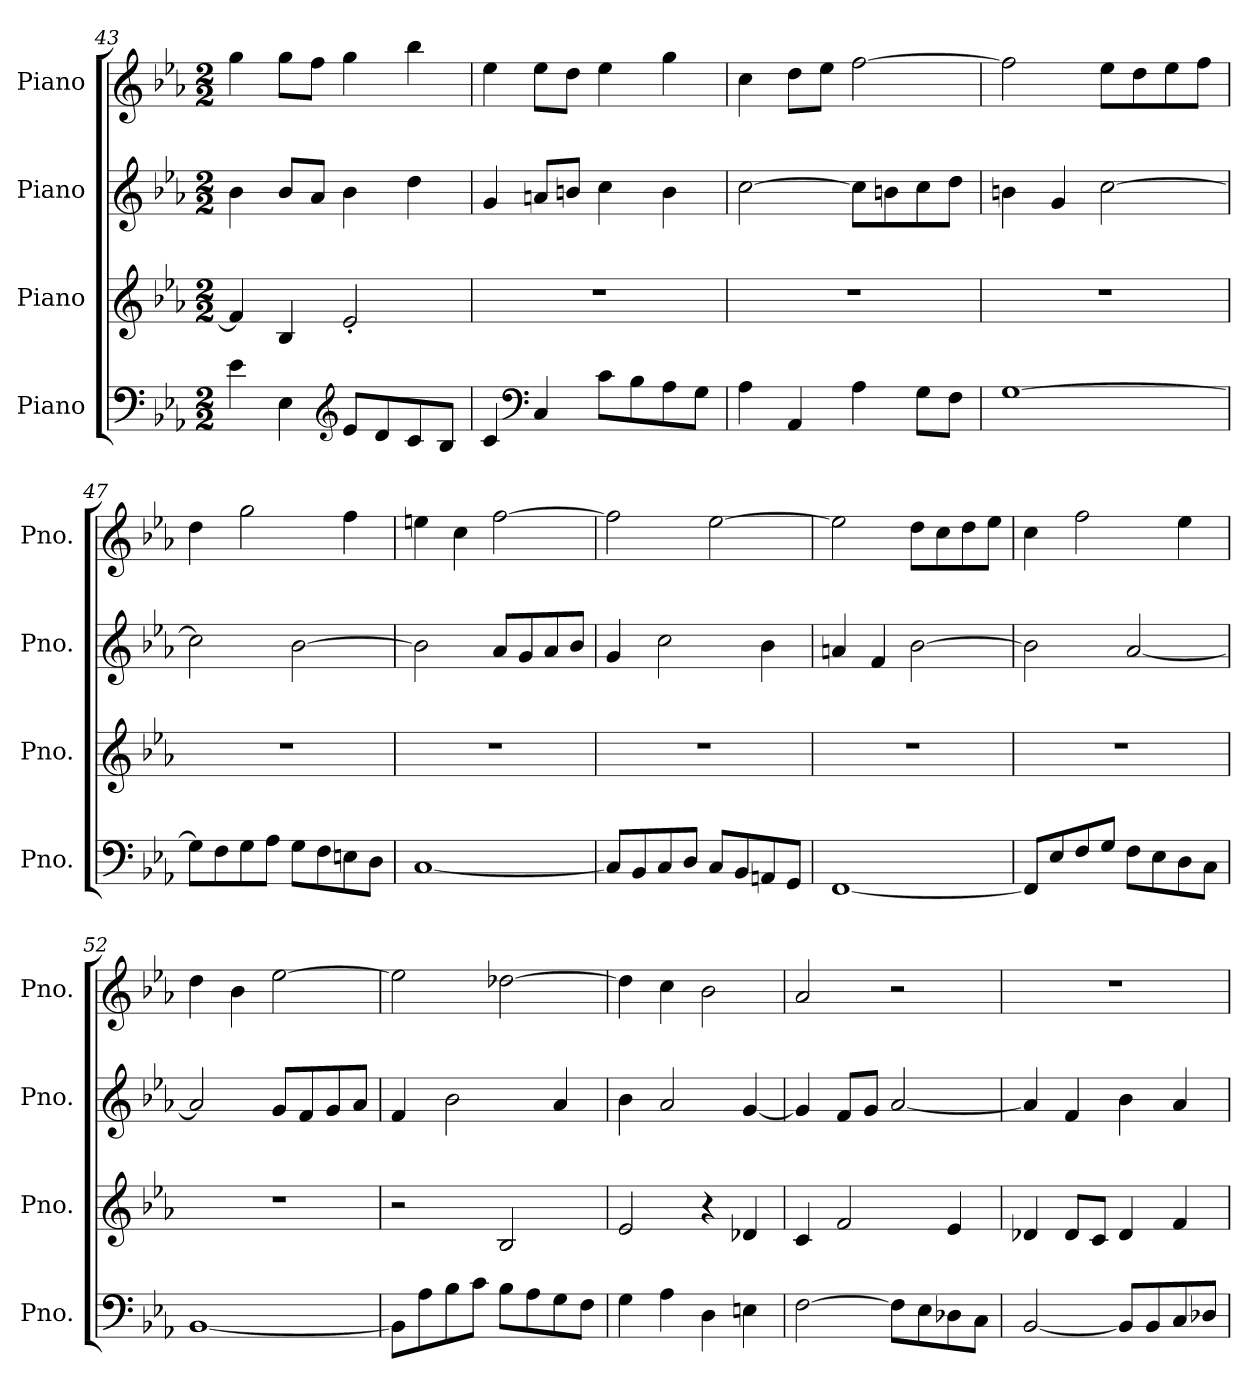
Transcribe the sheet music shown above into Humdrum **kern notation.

**kern	**kern	**kern	**kern
*part4	*part3	*part2	*part1
*staff4	*staff3	*staff2	*staff1
*I"Piano	*I"Piano	*I"Piano	*I"Piano
*I'Pno.	*I'Pno.	*I'Pno.	*I'Pno.
*clefF4	*clefG2	*clefG2	*clefG2
*k[b-e-a-]	*k[b-e-a-]	*k[b-e-a-]	*k[b-e-a-]
*M2/2	*M2/2	*M2/2	*M2/2
=43	=43	=43	=43
4e-\	4f/]	4b-\	4gg\
4E-\	4B-/	8b-/L	8gg\L
.	.	8a-/J	8ff\J
*clefG2	*	*	*
8e-/L	2e-'/	4b-\	4gg\
8d/	.	.	.
8c/	.	4dd\	4bb-\
8B-/J	.	.	.
=44	=44	=44	=44
4c/	1r	4g/	4ee-\
*clefF4	*	*	*
4C/	.	8an/L	8ee-\L
.	.	8bn/J	8dd\J
8c\L	.	4cc\	4ee-\
8B-\	.	.	.
8A-\	.	4b\	4gg\
8G\J	.	.	.
=45	=45	=45	=45
4A-\	1r	[2cc\	4cc\
4AA-/	.	.	8dd\L
.	.	.	8ee-\J
4A-\	.	8cc\L]	[2ff\
.	.	8bn\	.
8G\L	.	8cc\	.
8F\J	.	8dd\J	.
=46	=46	=46	=46
[1G	1r	4bn\	2ff\]
.	.	4g/	.
.	.	[2cc\	8ee-\L
.	.	.	8dd\
.	.	.	8ee-\
.	.	.	8ff\J
!!LO:LB:g=z
=47	=47	=47	=47
8G\L]	1r	2cc\]	4dd\
8F\	.	.	.
8G\	.	.	2gg\
8A-\J	.	.	.
8G\L	.	[2b-\	.
8F\	.	.	.
8En\	.	.	4ff\
8D\J	.	.	.
=48	=48	=48	=48
[1C	1r	2b-\]	4een\
.	.	.	4cc\
.	.	8a-/L	[2ff\
.	.	8g/	.
.	.	8a-/	.
.	.	8b-/J	.
=49	=49	=49	=49
8C/L]	1r	4g/	2ff\]
8BB-/	.	.	.
8C/	.	2cc\	.
8D/J	.	.	.
8C/L	.	.	[2ee-\
8BB-/	.	.	.
8AAn/	.	4b-\	.
8GG/J	.	.	.
=50	=50	=50	=50
[1FF	1r	4an/	2ee-\]
.	.	4f/	.
.	.	[2b-\	8dd\L
.	.	.	8cc\
.	.	.	8dd\
.	.	.	8ee-\J
=51	=51	=51	=51
8FF/L]	1r	2b-\]	4cc\
8E-/	.	.	.
8F/	.	.	2ff\
8G/J	.	.	.
8F\L	.	[2a-/	.
8E-\	.	.	.
8D\	.	.	4ee-\
8C\J	.	.	.
!!LO:LB:g=z
=52	=52	=52	=52
[1BB-	1r	2a-/]	4dd\
.	.	.	4b-\
.	.	8g/L	[2ee-\
.	.	8f/	.
.	.	8g/	.
.	.	8a-/J	.
=53	=53	=53	=53
8BB-\L]	2r	4f/	2ee-\]
8A-\	.	.	.
8B-\	.	2b-\	.
8c\J	.	.	.
8B-\L	2B-/	.	[2dd-X\
8A-\	.	.	.
8G\	.	4a-/	.
8F\J	.	.	.
=54	=54	=54	=54
4G\	2e-/	4b-\	4dd-\]
4A-\	.	2a-/	4cc\
4D\	4r	.	2b-\
4En\	4d-X/	[4g/	.
=55	=55	=55	=55
[2F\	4c/	4g/]	2a-/
.	2f/	8f/L	.
.	.	8g/J	.
8F\L]	.	[2a-/	2r
8E-\	.	.	.
8D-X\	4e-/	.	.
8C\J	.	.	.
=56	=56	=56	=56
[2BB-/	4d-X/	4a-/]	1r
.	8d-/L	4f/	.
.	8c/J	.	.
8BB-/L]	4d-/	4b-\	.
8BB-/	.	.	.
8C/	4f/	4a-/	.
8D-X/J	.	.	.
=	=	=	=
*-	*-	*-	*-
